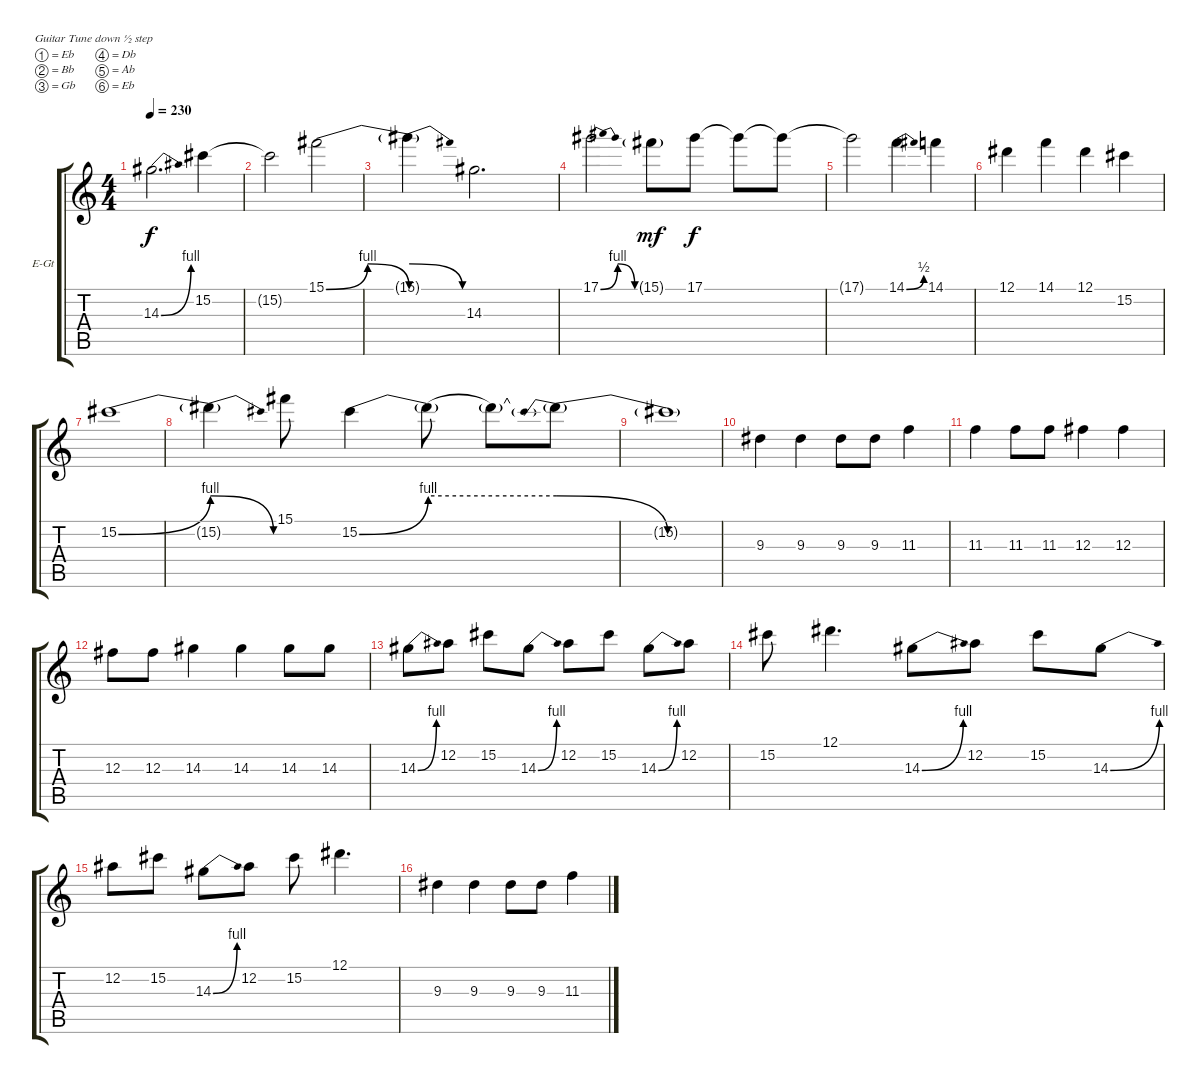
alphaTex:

\bracketExtendMode groupsimilarinstruments
\firstSystemTrackNameOrientation horizontal
\otherSystemsTrackNameOrientation horizontal
\track ("Sid Glove" "E-Gt") {instrument distortionguitar}
\staff {score tabs}
\tuning (Eb4 Bb3 Gb3 Db3 Ab2 Eb2)
\ts (4 4)
\tempo 230
\clef g2
\ks c
14.3{be (bend 0 0 60 4)}.2{d dy f} 15.2.4 |
15.2{t}.2 15.1{be (bendrelease 0 0 30 4 30 4 60 0)}.2 |
15.1{be (release 0 4 60 0) t}.4 14.3.2{d} |
17.1{be (bendrelease 0 0 30 4 30 4 60 0)}.2 15.1{g}.8{dy mf} 17.1.8{dy f} 17.1{t}.8 17.1{t}.8 |
17.1{t}.2 14.1{be (bend 0 0 60 2)}.4 14.1.4 |
12.1.4 14.1.4 12.1.4 15.2.4 |
15.2{be (bend 0 0 60 4)}.1 |
15.2{be (release 0 4 60 0) t}.4 15.1.8 15.2{be (bend 0 0 60 4)}.4 15.2{be (hold 0 4 60 4) t}.8 15.2{t}.8 15.2{be (prebendrelease 0 4 60 0) t}.8 |
15.2{be (hold 0 0 60 0) t}.1 |
9.3.4 9.3.4 9.3.8 9.3.8 11.3.4 |
11.3.4 11.3.8 11.3.8 12.3.4 12.3.4 |
12.3.8 12.3.8 14.3.4 14.3.4 14.3.8 14.3.8 |
14.3{be (bend 0 0 60 4)}.8 12.2.8 15.2.8 14.3{be (bend 0 0 60 4)}.8 12.2.8 15.2.8 14.3{be (bend 0 0 60 4)}.8 12.2.8 |
15.2.8 12.1.4{d} 14.3{be (bend 0 0 60 4)}.8 12.2.8 15.2.8 14.3{be (bend 0 0 60 4)}.8 |
12.2.8 15.2.8 14.3{be (bend 0 0 60 4)}.8 12.2.8 15.2.8 12.1.4{d} |
9.3.4 9.3.4 9.3.8 9.3.8 11.3.4
